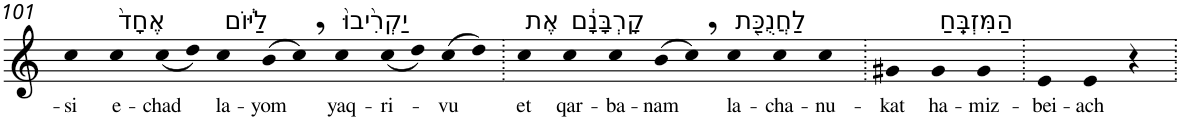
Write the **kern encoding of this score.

**kern	**text
*part1	*part1
*staff1	*staff1
*I"Piano	*
*I'Pno	*
!!LO:PB:g=z
*clefG2	*
*k[]	*
=101	=101
!	!LO:LY:b
4cc	-si
!LO:TX:a:t=אֶחָד֙	!
!	!LO:LY:b
4cc	e-
!	!LO:LY:b
(<8cc	-chad
8dd)	.
!LO:TX:a:t=לַיּ֔וֹם	!
!	!LO:LY:b
4cc	la-
!	!LO:LY:b
(>8b	-yom
8cc,)	.
!LO:TX:a:t=יַקְרִ֙יבוּ֙	!
!	!LO:LY:b
4cc	yaq-
!	!LO:LY:b
(<8cc	-ri-
8dd)	.
!	!LO:LY:b
(>8cc	-vu
8dd)	.
=102.	=102.
!LO:TX:a:t=אֶת	!
!	!LO:LY:b
4cc	et
!LO:TX:a:t=קָרְבָּנָ֔ם	!
!	!LO:LY:b
4cc	qar-
!	!LO:LY:b
4cc	-ba-
!	!LO:LY:b
(>8b	-nam
8cc,)	.
!LO:TX:a:t=לַחֲנֻכַּ֖ת	!
!	!LO:LY:b
4cc	la-
!	!LO:LY:b
4cc	-cha-
!	!LO:LY:b
4cc	-nu-
=103.	=103.
!	!LO:LY:b
4g#X	-kat
!LO:TX:a:t=הַמִּזְבֵּֽחַ	!
!	!LO:LY:b
4g#	ha-
!	!LO:LY:b
4g#	-miz-
=104.	=104.
!	!LO:LY:b
4e	-bei-
!	!LO:LY:b
4e	-ach
4r	.
=.	=.
*-	*-
